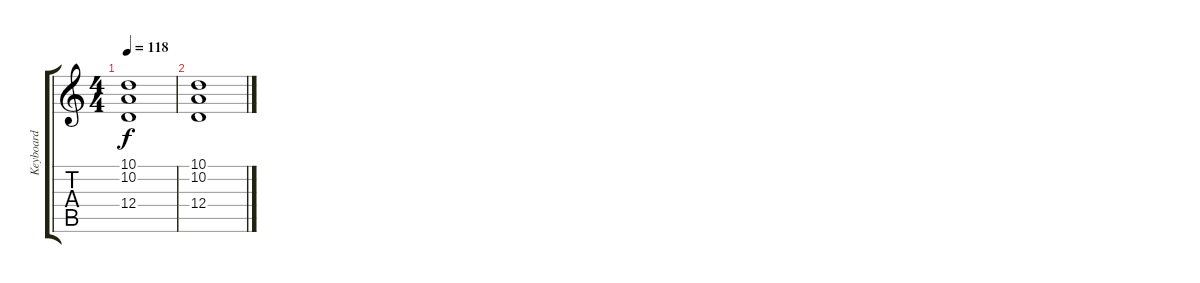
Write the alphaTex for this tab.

\track (" Keyboard" " Keyboard") {instrument stringensemble1}
\staff {score tabs}
\tuning (E4 B3 G3 D3 A2 E2) {hide}
\ts (4 4)
\tempo 118
\clef g2
\ks c
(10.1 10.2 12.4).1{dy f volume 0} |
(10.1 10.2 12.4).1{volume 0}
